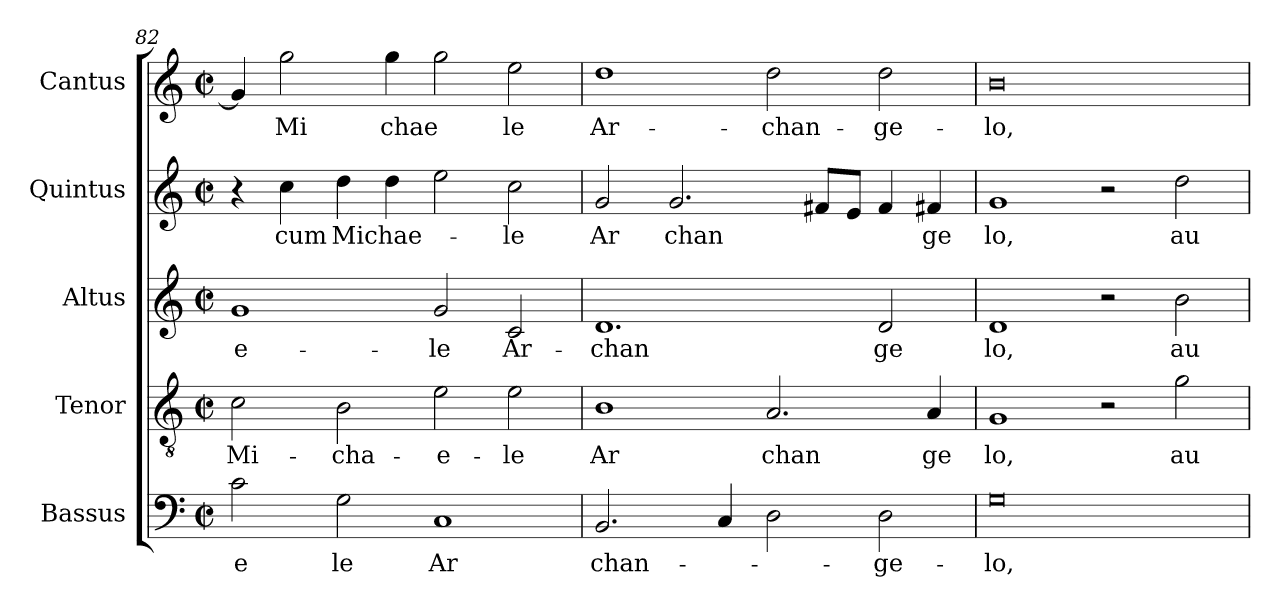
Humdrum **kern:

**kern	**text	**kern	**text	**kern	**text	**kern	**text	**kern	**text
*part5	*part5	*part4	*part4	*part3	*part3	*part2	*part2	*part1	*part1
*staff5	*staff5	*staff4	*staff4	*staff3	*staff3	*staff2	*staff2	*staff1	*staff1
*I"Bassus	*	*I"Tenor	*	*I"Altus	*	*I"Quintus	*	*I"Cantus	*
*clefF4	*	*clefGv2	*	*clefG2	*	*clefG2	*	*clefG2	*
*M2/2	*	*M2/2	*	*M2/2	*	*M2/2	*	*M2/2	*
*met(c|)	*	*met(c|)	*	*met(c|)	*	*met(c|)	*	*met(c|)	*
=82	=82	=82	=82	=82	=82	=82	=82	=82	=82
!	!LO:LY:b:cj	!	!LO:LY:b:cj	!	!LO:LY:b:cj	!	!	!	!
2c\	e	2c\	Mi-	1g	-e-	4r	.	4g/]	.
!	!	!	!	!	!	!	!LO:LY:b:cj	!	!LO:LY:b:cj
.	.	.	.	.	.	4cc\	cum	2gg\	Mi
!	!LO:LY:b:cj	!	!LO:LY:b:cj	!	!	!	!LO:LY:b	!	!
2G\	le	2B\	-cha-	.	.	4dd\	Michae-	.	.
!	!	!	!	!	!	!	!	!	!LO:LY:b:cj
.	.	.	.	.	.	4dd\	.	4gg\	chae
!	!LO:LY:b:cj	!	!LO:LY:b:cj	!	!LO:LY:b:cj	!	!	!	!
1C	Ar	2e\	-e-	2g/	-le	2ee\	.	2gg\	.
!	!	!	!LO:LY:b:cj	!	!LO:LY:b:cj	!	!LO:LY:b:cj	!	!LO:LY:b:cj
.	.	2e\	-le	2c/	Ar-	2cc\	-le	2ee\	le
!!LO:LB:g=z
=83	=83	=83	=83	=83	=83	=83	=83	=83	=83
!	!LO:LY:b	!	!LO:LY:b:cj	!	!LO:LY:b:cj	!	!LO:LY:b:cj	!	!LO:LY:b:cj
2.BB/	chan-	1B	Ar	1.d	-chan	2g/	Ar	1dd	Ar-
!	!	!	!	!	!	!	!LO:LY:b	!	!
.	.	.	.	.	.	2.g/	chan	.	.
4C/	.	.	.	.	.	.	.	.	.
!	!	!	!LO:LY:b:cj	!	!	!	!	!	!LO:LY:b:cj
2D\	.	2.A/	chan	.	.	.	.	2dd\	-chan-
.	.	.	.	.	.	8f#/L	.	.	.
.	.	.	.	.	.	8e/J	.	.	.
!	!LO:LY:b:cj	!	!	!	!LO:LY:b:cj	!	!	!	!LO:LY:b:cj
2D\	-ge-	.	.	2d/	ge	4f#/	.	2dd\	-ge-
!	!	!	!LO:LY:b:cj	!	!	!	!LO:LY:b:cj	!	!
.	.	4A/	ge	.	.	4f#X/	ge	.	.
=84	=84	=84	=84	=84	=84	=84	=84	=84	=84
!	!LO:LY:b:cj	!	!LO:LY:b:cj	!	!LO:LY:b:cj	!	!LO:LY:b:cj	!	!LO:LY:b:cj
0G	-lo,	1G	lo,	1d	lo,	1g	lo,	0b	-lo,
.	.	2r	.	2r	.	2r	.	.	.
!	!	!	!LO:LY:b:cj	!	!LO:LY:b:cj	!	!LO:LY:b:cj	!	!
.	.	2g\	au	2b\	au	2dd\	au	.	.
=	=	=	=	=	=	=	=	=	=
*-	*-	*-	*-	*-	*-	*-	*-	*-	*-
